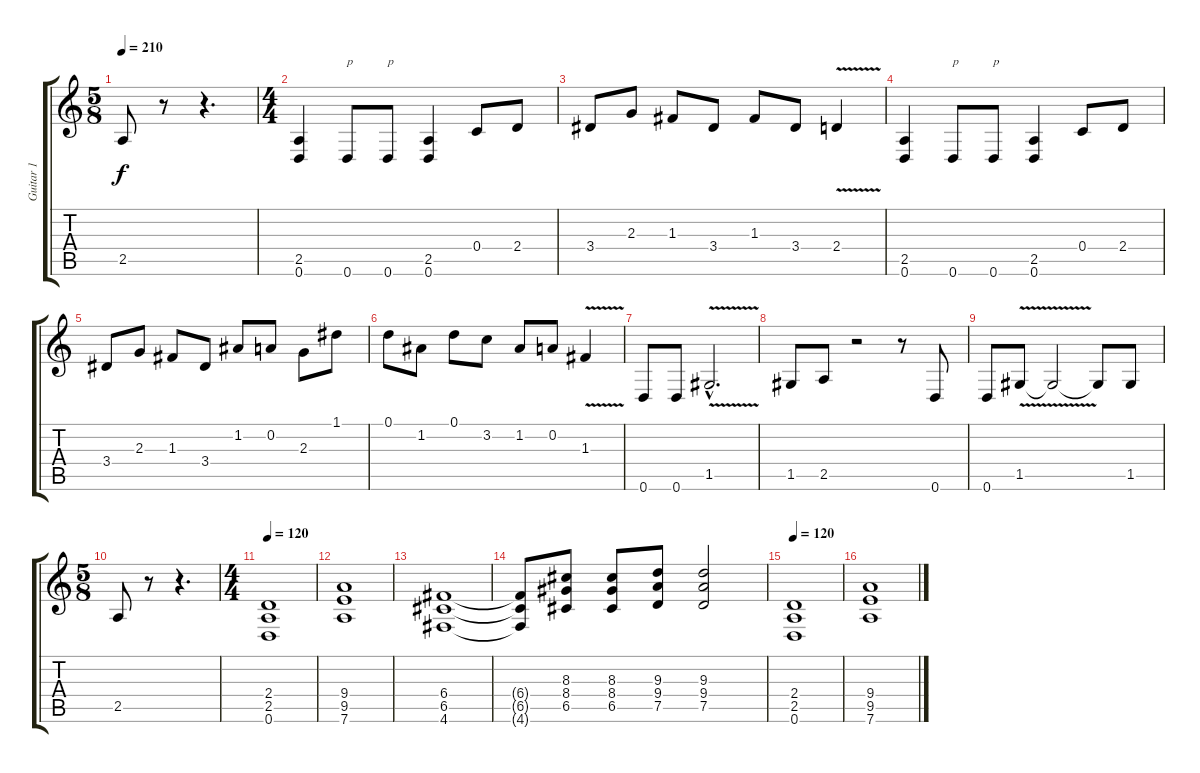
\track ("Guitar 1" "Guitar 1") {instrument distortionguitar}
\staff {score tabs}
\tuning (D4 A3 F3 C3 G2 D2) {hide}
\ts (5 8)
\tempo 210
\clef g2
\ks c
2.5.8{dy f} r.8 r.4{d} |
\ts (4 4)
(2.5 0.6).4 0.6.8{txt "p"} 0.6.8{txt "p"} (2.5 0.6).4 0.4.8 2.4.8 |
3.4.8 2.3.8 1.3.8 3.4.8 1.3.8 3.4.8 2.4{v}.4 |
(2.5 0.6).4 0.6.8{txt "p"} 0.6.8{txt "p"} (2.5 0.6).4 0.4.8 2.4.8 |
3.4.8 2.3.8 1.3.8 3.4.8 1.2.8 0.2.8 2.3.8 1.1.8 |
0.1.8 1.2.8 0.1.8 3.2.8 1.2.8 0.2.8 1.3{v}.4 |
0.6.8 0.6.8 1.5{v hac}.2{d} |
1.5.8 2.5.8 r.2 r.8 0.6.8 |
0.6.8 1.5{v}.8 1.5{t}.2 1.5{t}.8 1.5.8 |
\ts (5 8)
2.5.8 r.8 r.4{d} |
\ts (4 4)
\tempo 120
(2.4 2.5 0.6).1 |
(9.4 9.5 7.6).1 |
(6.4 6.5 4.6).1 |
(6.4{t} 6.5{t} 4.6{t}).8 (8.3 8.4 6.5).8 (8.3 8.4 6.5).8 (9.3 9.4 7.5).8 (9.3 9.4 7.5).2 |
\tempo 120
(2.4 2.5 0.6).1 |
(9.4 9.5 7.6).1
